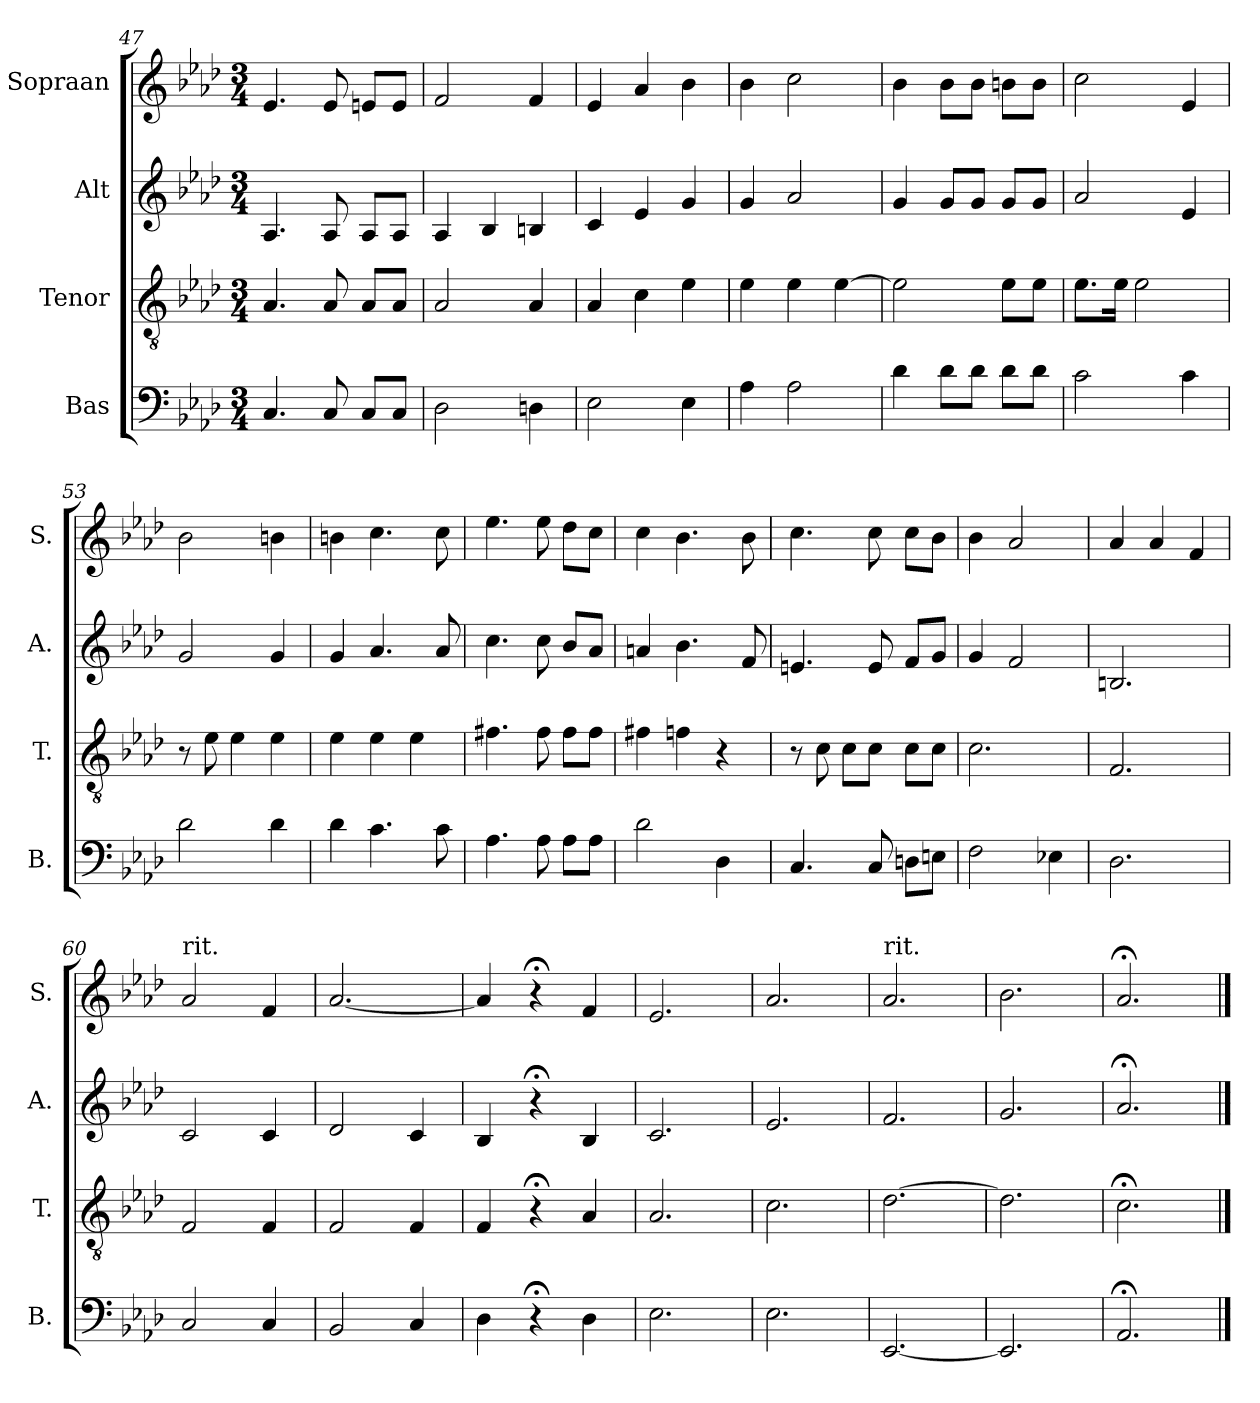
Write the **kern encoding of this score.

**kern	**kern	**kern	**kern
*part4	*part3	*part2	*part1
*staff4	*staff3	*staff2	*staff1
*I"Bas	*I"Tenor	*I"Alt	*I"Sopraan
*I'B.	*I'T.	*I'A.	*I'S.
*clefF4	*clefGv2	*clefG2	*clefG2
*k[b-e-a-d-]	*k[b-e-a-d-]	*k[b-e-a-d-]	*k[b-e-a-d-]
*A-:	*	*A-:	*A-:
*M3/4	*M3/4	*M3/4	*M3/4
=47	=47	=47	=47
4.C/	4.A-/	4.A-/	4.e-/
8C/	8A-/	8A-/	8e-/
8C/L	8A-/L	8A-/L	8en/L
8C/J	8A-/J	8A-/J	8e/J
=48	=48	=48	=48
2D-\	2A-/	4A-/	2f/
.	.	4B-/	.
4Dn\	4A-/	4Bn/	4f/
=49	=49	=49	=49
2E-\	4A-/	4c/	4e-/
.	4c\	4e-/	4a-/
4E-\	4e-\	4g/	4b-\
=50	=50	=50	=50
4A-\	4e-\	4g/	4b-\
2A-\	4e-\	2a-/	2cc\
.	[4e-\	.	.
=51	=51	=51	=51
4d-\	2e-\]	4g/	4b-\
8d-\L	.	8g/L	8b-\L
8d-\J	.	8g/J	8b-\J
8d-\L	8e-\L	8g/L	8bn\L
8d-\J	8e-\J	8g/J	8b\J
=52	=52	=52	=52
2c\	8.e-\L	2a-/	2cc\
.	16e-\Jk	.	.
.	2e-\	.	.
4c\	.	4e-/	4e-/
=53	=53	=53	=53
2d-\	8r	2g/	2b-\
.	8e-\	.	.
.	4e-\	.	.
4d-\	4e-\	4g/	4bn\
=54	=54	=54	=54
4d-\	4e-\	4g/	4bn\
4.c\	4e-\	4.a-/	4.cc\
.	4e-\	.	.
8c\	.	8a-/	8cc\
=55	=55	=55	=55
4.A-\	4.f#X\	4.cc\	4.ee-\
8A-\	8f#\	8cc\	8ee-\
8A-\L	8f#\L	8b-/L	8dd-\L
8A-\J	8f#\J	8a-/J	8cc\J
!!LO:LB:g=z
=56	=56	=56	=56
2d-\	4f#X\	4an/	4cc\
.	4fn\	4.b-\	4.b-\
4D-\	4r	.	.
.	.	8f/	8b-\
=57	=57	=57	=57
4.C/	8r	4.en/	4.cc\
.	8c\	.	.
.	8c\L	.	.
8C/	8c\J	8e/	8cc\
8Dn\L	8c\L	8f/L	8cc\L
8En\J	8c\J	8g/J	8b-\J
=58	=58	=58	=58
2F\	2.c\	4g/	4b-\
.	.	2f/	2a-/
4E-X\	.	.	.
=59	=59	=59	=59
2.D-\	2.F/	2.Bn/	4a-/
.	.	.	4a-/
.	.	.	4f/
=60	=60	=60	=60
!	!	!	!LO:TX:a:t=rit.
2C/	2F/	2c/	2a-/
4C/	4F/	4c/	4f/
=61	=61	=61	=61
2BB-/	2F/	2d-/	[2.a-/
4C/	4F/	4c/	.
=62	=62	=62	=62
4D-\	4F/	4B-/	4a-/]
4r;<	4r;<	4r;<	4r;<
4D-\	4A-/	4B-/	4f/
=63	=63	=63	=63
2.E-\	2.A-/	2.c/	2.e-/
=64	=64	=64	=64
2.E-\	2.c\	2.e-/	2.a-/
=65	=65	=65	=65
!	!	!	!LO:TX:a:t=rit.
[2.EE-/	[2.d-\	2.f/	2.a-/
=66	=66	=66	=66
2.EE-/]	2.d-\]	2.g/	2.b-\
=67	=67	=67	=67
2.AA-;</	2.c;<\	2.a-;</	2.a-;</
==	==	==	==
*-	*-	*-	*-
